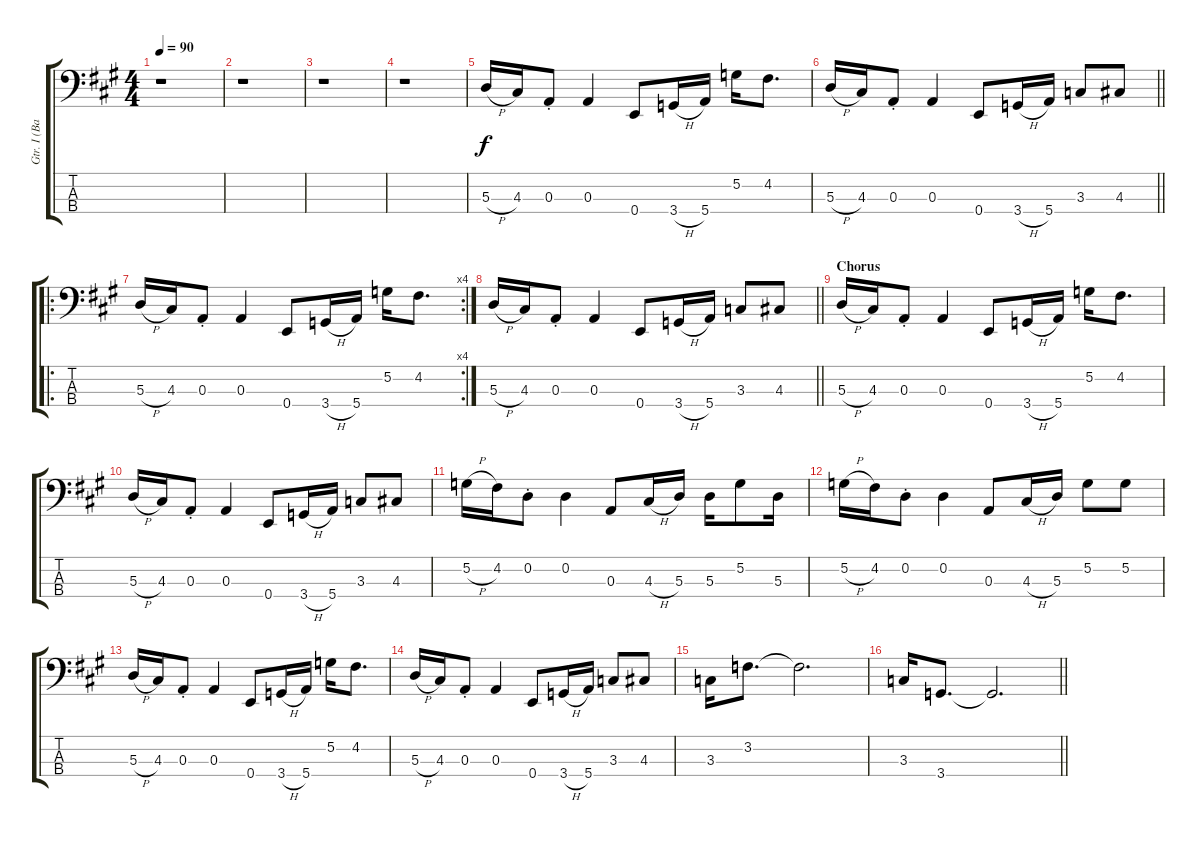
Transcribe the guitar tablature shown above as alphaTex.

\track ("Gtr. I (Bass)" "Gtr. I (Ba") {instrument electricbassfinger}
\staff {score tabs}
\tuning (G2 D2 A1 E1) {hide}
\ts (4 4)
\tempo 90
\clef f4
\ks a
r.1{dy f instrument electricbassfinger} |
r.1 |
r.1 |
r.1 |
5.3{h}.16 4.3.16 0.3{st}.8 0.3.4 0.4.8 3.4{h}.16 5.4.16 5.2.16 4.2.8{d} |
\barLineRight lightlight
5.3{h}.16 4.3.16 0.3{st}.8 0.3.4 0.4.8 3.4{h}.16 5.4.16 3.3.8 4.3.8 |
\ro
\rc 4
5.3{h}.16 4.3.16 0.3{st}.8 0.3.4 0.4.8 3.4{h}.16 5.4.16 5.2.16 4.2.8{d} |
\barLineRight lightlight
5.3{h}.16 4.3.16 0.3{st}.8 0.3.4 0.4.8 3.4{h}.16 5.4.16 3.3.8 4.3.8 |
\section ("" "Chorus")
5.3{h}.16 4.3.16 0.3{st}.8 0.3.4 0.4.8 3.4{h}.16 5.4.16 5.2.16 4.2.8{d} |
5.3{h}.16 4.3.16 0.3{st}.8 0.3.4 0.4.8 3.4{h}.16 5.4.16 3.3.8 4.3.8 |
5.2{h}.16 4.2.16 0.2{st}.8 0.2.4 0.3.8 4.3{h}.16 5.3.16 5.3.16 5.2.8 5.3.16 |
5.2{h}.16 4.2.16 0.2{st}.8 0.2.4 0.3.8 4.3{h}.16 5.3.16 5.2.8 5.2.8 |
5.3{h}.16 4.3.16 0.3{st}.8 0.3.4 0.4.8 3.4{h}.16 5.4.16 5.2.16 4.2.8{d} |
5.3{h}.16 4.3.16 0.3{st}.8 0.3.4 0.4.8 3.4{h}.16 5.4.16 3.3.8 4.3.8 |
3.3.16 3.2.8{d} 3.2{t}.2{d} |
\barLineRight lightlight
3.3.16 3.4.8{d} 3.4{t}.2{d}
